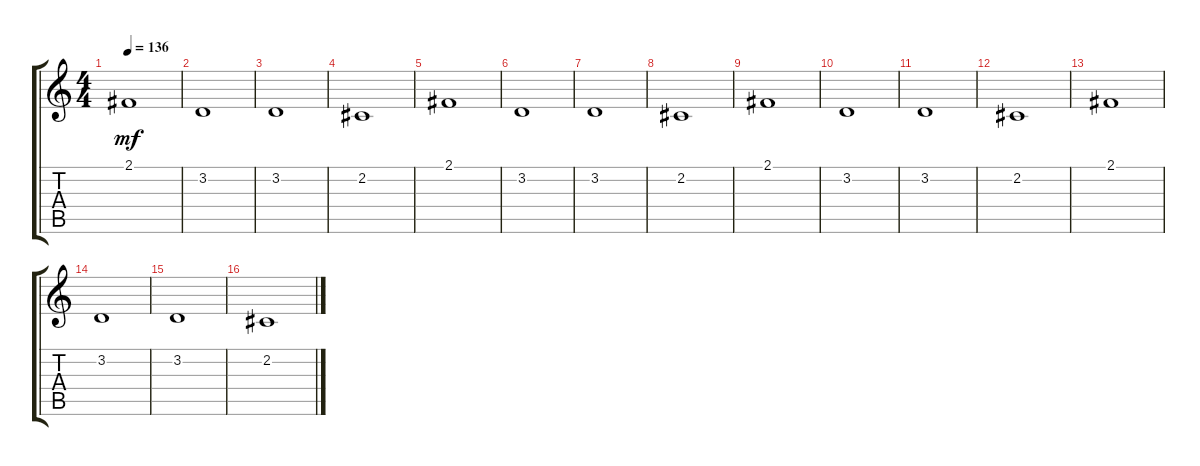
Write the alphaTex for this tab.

\track "" {instrument choiraahs}
\staff {score tabs}
\tuning (E4 B3 G3 D3 A2 E2) {hide}
\ts (4 4)
\tempo 136
\clef g2
\ks c
2.1.1{dy mf} |
3.2.1 |
3.2.1 |
2.2.1 |
2.1.1 |
3.2.1 |
3.2.1 |
2.2.1 |
2.1.1 |
3.2.1 |
3.2.1 |
2.2.1 |
2.1.1 |
3.2.1 |
3.2.1 |
2.2.1
